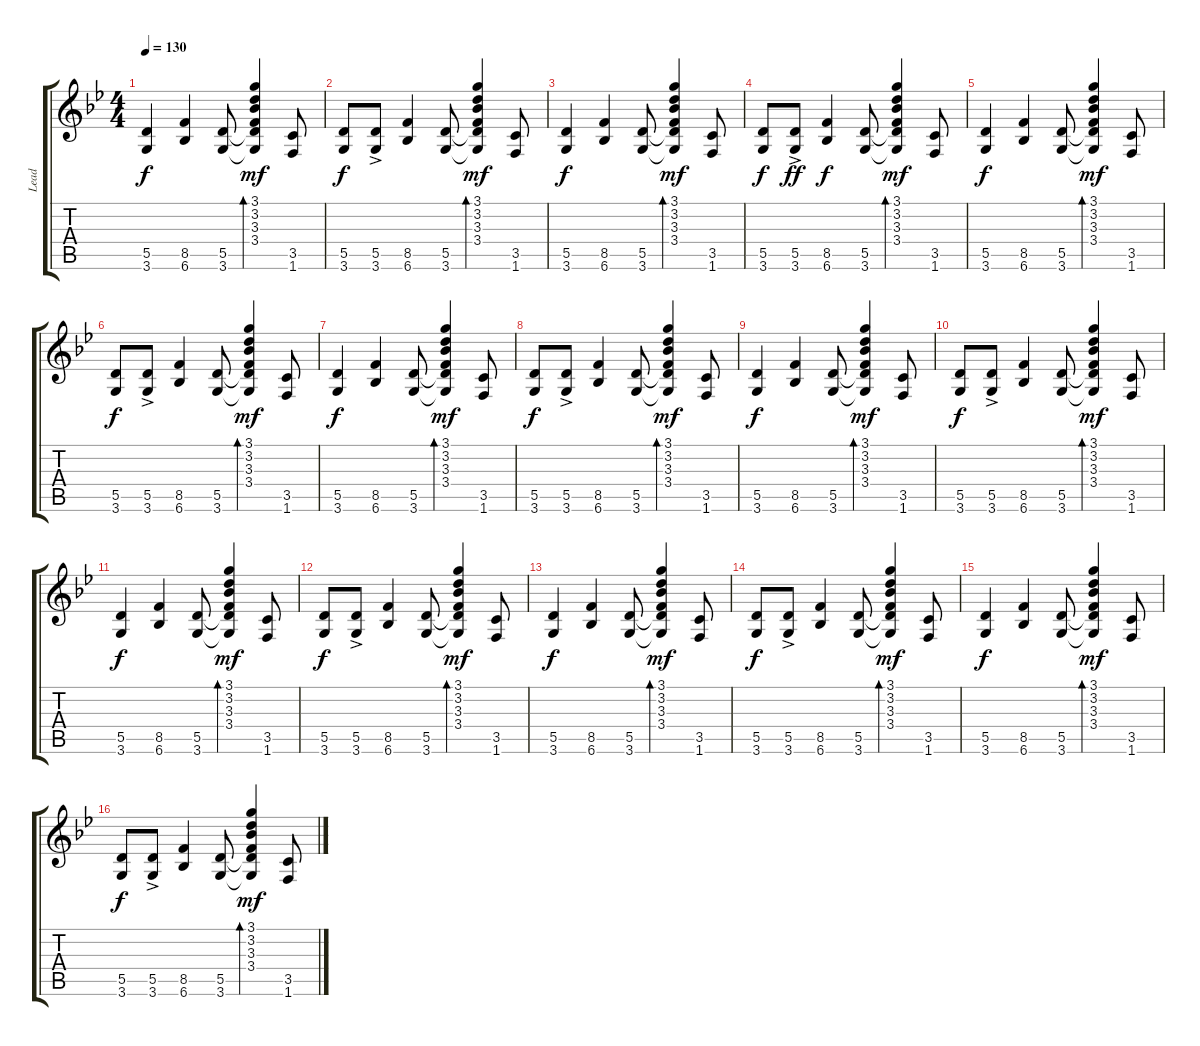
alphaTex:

\track ("Lead" "Lead") {instrument overdrivenguitar}
\staff {score tabs}
\tuning (E4 B3 G3 D3 A2 E2) {hide}
\ts (4 4)
\tempo 130
\clef g2
\ks gminor
(5.5 3.6).4{dy f} (8.5 6.6).4 (5.5 3.6).8 (3.1 3.2 3.3 3.4 5.5{t} 3.6{t}).4{bd 60 dy mf} (3.5 1.6).8 |
(5.5 3.6).8{dy f} (5.5{ac} 3.6{ac}).8 (8.5 6.6).4 (5.5 3.6).8 (3.1 3.2 3.3 3.4 5.5{t} 3.6{t}).4{bd 60 dy mf} (3.5 1.6).8 |
(5.5 3.6).4{dy f} (8.5 6.6).4 (5.5 3.6).8 (3.1 3.2 3.3 3.4 5.5{t} 3.6{t}).4{bd 60 dy mf} (3.5 1.6).8 |
(5.5 3.6).8{dy f} (5.5{ac} 3.6{ac}).8{dy ff} (8.5 6.6).4{dy f} (5.5 3.6).8 (3.1 3.2 3.3 3.4 5.5{t} 3.6{t}).4{bd 60 dy mf} (3.5 1.6).8 |
(5.5 3.6).4{dy f} (8.5 6.6).4 (5.5 3.6).8 (3.1 3.2 3.3 3.4 5.5{t} 3.6{t}).4{bd 60 dy mf} (3.5 1.6).8 |
(5.5 3.6).8{dy f} (5.5{ac} 3.6{ac}).8 (8.5 6.6).4 (5.5 3.6).8 (3.1 3.2 3.3 3.4 5.5{t} 3.6{t}).4{bd 60 dy mf} (3.5 1.6).8 |
(5.5 3.6).4{dy f} (8.5 6.6).4 (5.5 3.6).8 (3.1 3.2 3.3 3.4 5.5{t} 3.6{t}).4{bd 60 dy mf} (3.5 1.6).8 |
(5.5 3.6).8{dy f} (5.5{ac} 3.6{ac}).8 (8.5 6.6).4 (5.5 3.6).8 (3.1 3.2 3.3 3.4 5.5{t} 3.6{t}).4{bd 60 dy mf} (3.5 1.6).8 |
(5.5 3.6).4{dy f} (8.5 6.6).4 (5.5 3.6).8 (3.1 3.2 3.3 3.4 5.5{t} 3.6{t}).4{bd 60 dy mf} (3.5 1.6).8 |
(5.5 3.6).8{dy f} (5.5{ac} 3.6{ac}).8 (8.5 6.6).4 (5.5 3.6).8 (3.1 3.2 3.3 3.4 5.5{t} 3.6{t}).4{bd 60 dy mf} (3.5 1.6).8 |
(5.5 3.6).4{dy f} (8.5 6.6).4 (5.5 3.6).8 (3.1 3.2 3.3 3.4 5.5{t} 3.6{t}).4{bd 60 dy mf} (3.5 1.6).8 |
(5.5 3.6).8{dy f} (5.5{ac} 3.6{ac}).8 (8.5 6.6).4 (5.5 3.6).8 (3.1 3.2 3.3 3.4 5.5{t} 3.6{t}).4{bd 60 dy mf} (3.5 1.6).8 |
(5.5 3.6).4{dy f} (8.5 6.6).4 (5.5 3.6).8 (3.1 3.2 3.3 3.4 5.5{t} 3.6{t}).4{bd 60 dy mf} (3.5 1.6).8 |
(5.5 3.6).8{dy f} (5.5{ac} 3.6{ac}).8 (8.5 6.6).4 (5.5 3.6).8 (3.1 3.2 3.3 3.4 5.5{t} 3.6{t}).4{bd 60 dy mf} (3.5 1.6).8 |
(5.5 3.6).4{dy f} (8.5 6.6).4 (5.5 3.6).8 (3.1 3.2 3.3 3.4 5.5{t} 3.6{t}).4{bd 60 dy mf} (3.5 1.6).8 |
(5.5 3.6).8{dy f} (5.5{ac} 3.6{ac}).8 (8.5 6.6).4 (5.5 3.6).8 (3.1 3.2 3.3 3.4 5.5{t} 3.6{t}).4{bd 60 dy mf} (3.5 1.6).8
